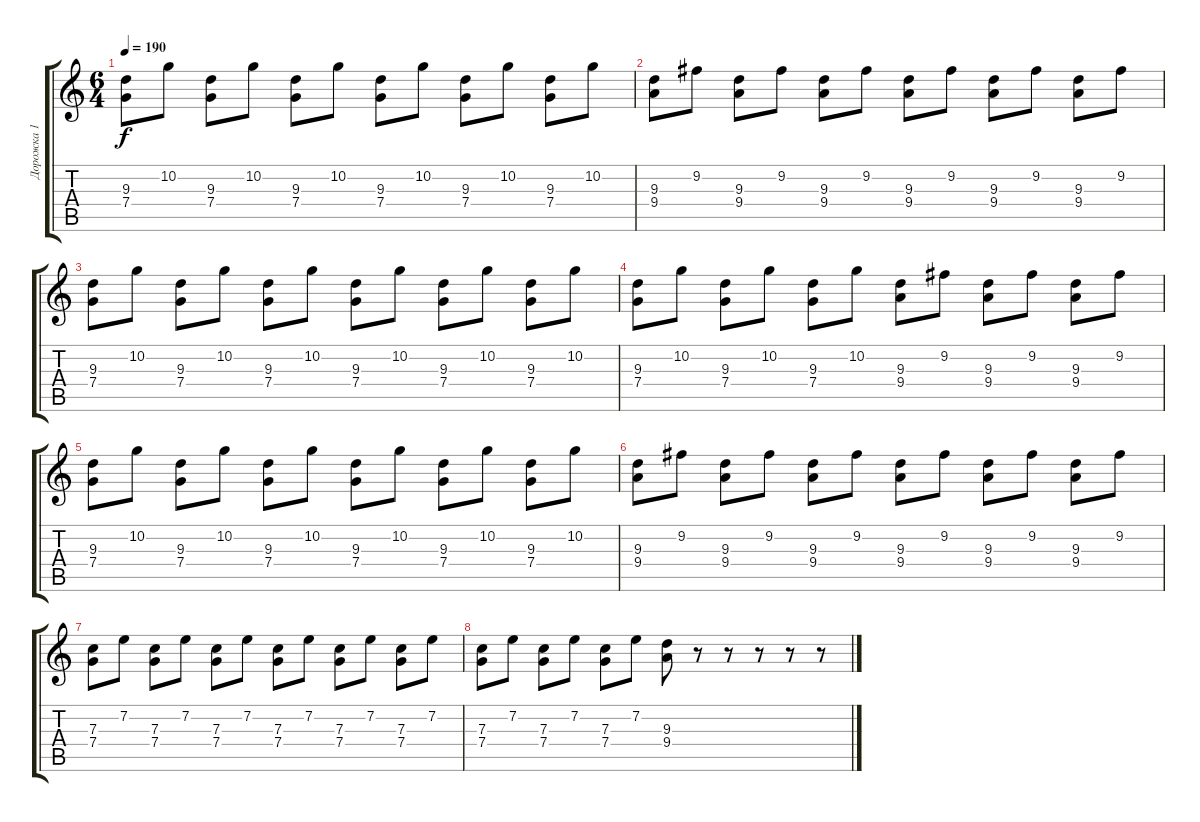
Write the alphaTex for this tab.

\track ("Дорожка 1" "Дорожка 1") {instrument distortionguitar}
\staff {score tabs}
\tuning (D4 A3 F3 C3 G2 C2) {hide}
\ts (6 4)
\tempo 190
\clef g2
\ks c
(9.3 7.4).8{dy f} 10.2.8 (9.3 7.4).8 10.2.8 (9.3 7.4).8 10.2.8 (9.3 7.4).8 10.2.8 (9.3 7.4).8 10.2.8 (9.3 7.4).8 10.2.8 |
(9.3 9.4).8 9.2.8 (9.3 9.4).8 9.2.8 (9.3 9.4).8 9.2.8 (9.3 9.4).8 9.2.8 (9.3 9.4).8 9.2.8 (9.3 9.4).8 9.2.8 |
(9.3 7.4).8 10.2.8 (9.3 7.4).8 10.2.8 (9.3 7.4).8 10.2.8 (9.3 7.4).8 10.2.8 (9.3 7.4).8 10.2.8 (9.3 7.4).8 10.2.8 |
(9.3 7.4).8 10.2.8 (9.3 7.4).8 10.2.8 (9.3 7.4).8 10.2.8 (9.3 9.4).8 9.2.8 (9.3 9.4).8 9.2.8 (9.3 9.4).8 9.2.8 |
(9.3 7.4).8 10.2.8 (9.3 7.4).8 10.2.8 (9.3 7.4).8 10.2.8 (9.3 7.4).8 10.2.8 (9.3 7.4).8 10.2.8 (9.3 7.4).8 10.2.8 |
(9.3 9.4).8 9.2.8 (9.3 9.4).8 9.2.8 (9.3 9.4).8 9.2.8 (9.3 9.4).8 9.2.8 (9.3 9.4).8 9.2.8 (9.3 9.4).8 9.2.8 |
(7.3 7.4).8 7.2.8 (7.3 7.4).8 7.2.8 (7.3 7.4).8 7.2.8 (7.3 7.4).8 7.2.8 (7.3 7.4).8 7.2.8 (7.3 7.4).8 7.2.8 |
(7.3 7.4).8 7.2.8 (7.3 7.4).8 7.2.8 (7.3 7.4).8 7.2.8 (9.3 9.4).8 r.8 r.8 r.8 r.8 r.8
